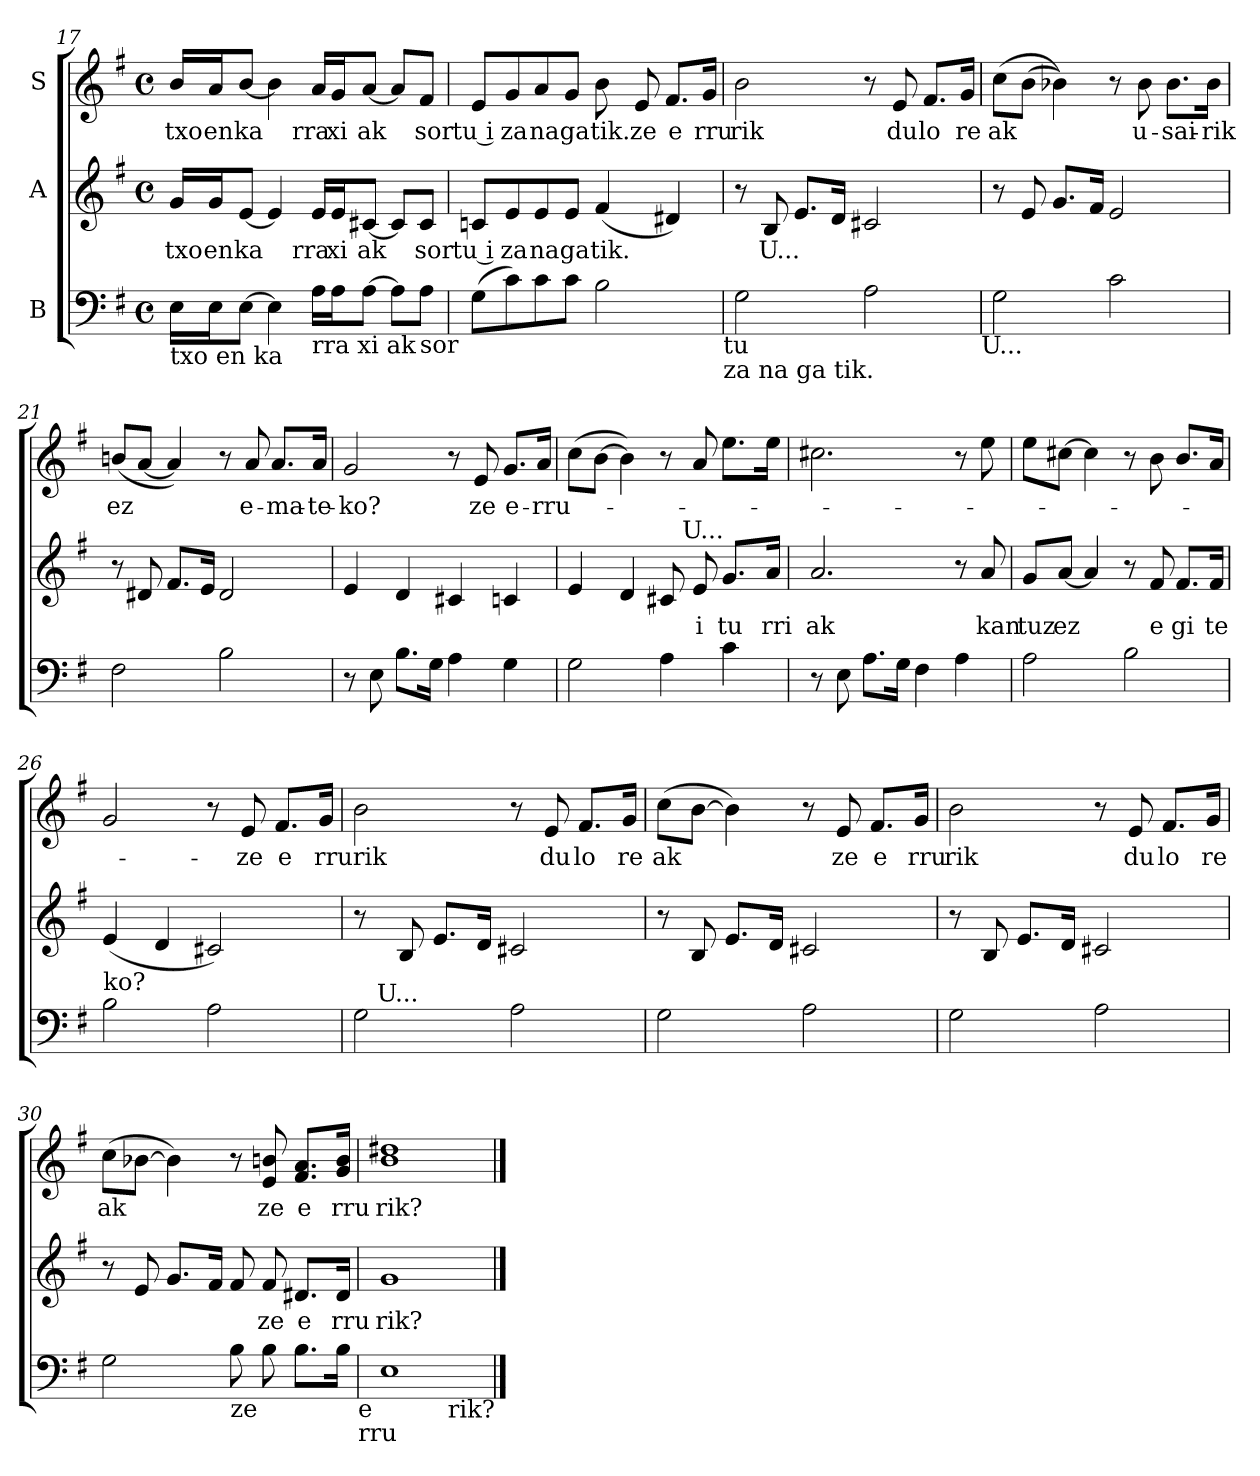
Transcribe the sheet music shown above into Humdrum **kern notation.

**kern	**kern	**text	**kern	**text
*part3	*part2	*part2	*part1	*part1
*staff3	*staff2	*staff2	*staff1	*staff1
*I"B	*I"A	*	*I"S	*
*clefF4	*clefG2	*	*clefG2	*
*k[f#]	*k[f#]	*	*k[f#]	*
*G:	*G:	*	*G:	*
*M4/4	*M4/4	*	*M4/4	*
*met(c)	*met(c)	*	*met(c)	*
=17	=17	=17	=17	=17
!LO:TX:b:t=txo en ka	!	!	!	!
!	!	!LO:LY:b	!	!LO:LY:b
16E\LL	16g/LL	txo	16b/LL	txo
!	!	!LO:LY:b	!	!LO:LY:b
16E\J	16g/J	en	16a/J	en
!	!	!LO:LY:b	!	!LO:LY:b
[>8E\J	[<8e/J	ka	[>8b/J	ka
4E\]	4e/]	.	4b\]	.
!LO:TX:b:t=rra xi ak	!	!	!	!
!	!	!LO:LY:b	!	!LO:LY:b
16A\LL	16e/LL	rra	16a/LL	rra
!	!	!LO:LY:b	!	!LO:LY:b
16A\J	16e/J	xi	16g/J	xi
!	!	!LO:LY:b	!	!LO:LY:b
[>8A\J	[<8c#X/J	ak	[<8a/J	ak
8A\L]	8c#/L]	.	8a/L]	.
!LO:TX:b:t=sor	!	!	!	!
!	!	!LO:LY:b	!	!LO:LY:b
8A\J	8c#/J	sor	8f#/J	sor
!!LO:PB:g=z
=18	=18	=18	=18	=18
!	!	!LO:LY:b:rj	!	!LO:LY:b:rj
(>8G\L	8cni/L	tu i	8e/L	tu i
!	!	!LO:LY:b	!	!LO:LY:b
8c\)	8e/	za	8g/	za
!	!	!LO:LY:b	!	!LO:LY:b
8c\	8e/	na	8a/	na
!	!	!LO:LY:b	!	!LO:LY:b
8c\J	8e/J	ga	8g/J	ga
!	!	!LO:LY:b	!	!LO:LY:b
2B\	(<4f#/	tik.	8b\	tik.
!	!	!	!	!LO:LY:b
.	.	.	8e/	ze
!	!	!	!	!LO:LY:b
.	4d#X/)	.	8.f#/L	e
!	!	!	!	!LO:LY:b
.	.	.	16g/Jk	rru
!LO:TX:b:t=tu	!	!	!	!
!LO:TX:b:t=za na ga tik.	!	!	!	!
=19	=19	=19	=19	=19
!	!	!	!	!LO:LY:b
2G\	8r	.	2b\	rik
!	!	!LO:LY:b	!	!
.	8B/	U...	.	.
.	8.e/L	.	.	.
.	16d/Jk	.	.	.
2A\	2c#X/	.	8r	.
!	!	!	!	!LO:LY:b
.	.	.	8e/	du
!	!	!	!	!LO:LY:b
.	.	.	8.f#/L	lo
!	!	!	!	!LO:LY:b
.	.	.	16g/Jk	re
!LO:TX:b:t=U...	!	!	!	!
!!LO:LB:g=z
=20	=20	=20	=20	=20
!	!	!	!	!LO:LY:b
2G\	8r	.	(>8cc\L	ak
.	8e/	.	(>8b\J	.
.	8.g/L	.	4b-X\))	.
.	16f#/Jk	.	.	.
2c\	2e/	.	8r	.
!	!	!	!	!LO:LY:b
.	.	.	8b-\	u-
!	!	!	!	!LO:LY:b
.	.	.	8.b-\L	-sai-
!	!	!	!	!LO:LY:b
.	.	.	16b-\Jk	-rik
=21	=21	=21	=21	=21
!	!	!	!	!LO:LY:b
2F#\	8r	.	(<8bni/L	ez
.	8d#X/	.	[<8a/J	.
.	8.f#/L	.	4a/])	.
.	16e/Jk	.	.	.
2B\	2d#/	.	8r	.
!	!	!	!	!LO:LY:b
.	.	.	8a/	e-
!	!	!	!	!LO:LY:b
.	.	.	8.a/L	-ma-
!	!	!	!	!LO:LY:b
.	.	.	16a/Jk	-te-
=22	=22	=22	=22	=22
!	!	!	!	!LO:LY:b
8r	4e/	.	2g/	-ko?
8E\	.	.	.	.
8.B\L	4d/	.	.	.
16G\Jk	.	.	.	.
4A\	4c#X/	.	8r	.
!	!	!	!	!LO:LY:b
.	.	.	8e/	ze
!	!	!	!	!LO:LY:b
4G\	4cn/	.	8.g/L	e-
!	!	!	!	!LO:LY:b
.	.	.	16a/Jk	-rru-
!!LO:LB:g=z
=23	=23	=23	=23	=23
!	!LO:TX:a:t=rik	!	!	!
*	*^	*	*	*
2G\	4e/	2ryy	.	(>8cc\L	.
.	.	.	.	[>8b\J	.
.	4d/	.	.	4b\])	.
4A\	8c#X/	16.ryy	.	8r	.
!	!	!LO:TX:a:t=U...	!	!	!
.	.	4ryy	.	.	.
!	!	!	!LO:LY:b	!	!
.	8e/	.	i	8a/	.
!	!	!	!LO:LY:b	!	!
4c\	8.g/L	.	tu	8.ee\L	.
.	.	8ryy	.	.	.
!	!	!	!LO:LY:b	!	!
.	16a/Jk	.	rri	16ee\Jk	.
.	.	32ryy	.	.	.
=24	=24	=24	=24	=24	=24
!	!	!	!LO:LY:b	!	!
*	*v	*v	*	*	*
8r	2.a/	ak	2.cc#X\	.
8E\	.	.	.	.
8.A\L	.	.	.	.
16G\Jk	.	.	.	.
4F#\	.	.	.	.
4A\	8r	.	8r	.
!	!	!LO:LY:b	!	!
.	8a/	kan	8ee\	.
=25	=25	=25	=25	=25
!	!	!LO:LY:b	!	!
2A\	8g/L	tuz	8ee\L	.
!	!	!LO:LY:b	!	!
.	[<8a/J	ez	[>8cc#X\J	.
.	4a/]	.	4cc#\]	.
2B\	8r	.	8r	.
!	!	!LO:LY:b	!	!
.	8f#/	e	8b\	.
!	!	!LO:LY:b	!	!
.	8.f#/L	gi	8.b/L	.
!	!	!LO:LY:b	!	!
.	16f#/Jk	te	16a/Jk	.
!!LO:PB:g=z
=26	=26	=26	=26	=26
!LO:TX:a:t=ko?	!	!	!	!
2B\	(<4e/	.	2g/	.
.	4d/	.	.	.
2A\	2c#X/)	.	8r	.
!	!	!	!	!LO:LY:b
.	.	.	8e/	-ze
!	!	!	!	!LO:LY:b
.	.	.	8.f#/L	e
!	!	!	!	!LO:LY:b
.	.	.	16g/Jk	rrurik
=27	=27	=27	=27	=27
*^	*	*	*	*
2G\	16ryy	8r	.	2b\	.
!	!LO:TX:a:t=U...	!	!	!	!
.	2...ryy	.	.	.	.
.	.	8B/	.	.	.
.	.	8.e/L	.	.	.
.	.	16d/Jk	.	.	.
2A\	.	2c#X/	.	8r	.
!	!	!	!	!	!LO:LY:b
.	.	.	.	8e/	du
!	!	!	!	!	!LO:LY:b
.	.	.	.	8.f#/L	lo
!	!	!	!	!	!LO:LY:b
.	.	.	.	16g/Jk	re
=28	=28	=28	=28	=28	=28
!	!	!	!	!	!LO:LY:b
*v	*v	*	*	*	*
2G\	8r	.	(>8cc\L	ak
.	8B/	.	[>8b\J	.
.	8.e/L	.	4b\])	.
.	16d/Jk	.	.	.
2A\	2c#X/	.	8r	.
!	!	!	!	!LO:LY:b
.	.	.	8e/	ze
!	!	!	!	!LO:LY:b
.	.	.	8.f#/L	e
!	!	!	!	!LO:LY:b
.	.	.	16g/Jk	rru
!!LO:LB:g=z
=29	=29	=29	=29	=29
!	!	!	!	!LO:LY:b
2G\	8r	.	2b\	rik
.	8B/	.	.	.
.	8.e/L	.	.	.
.	16d/Jk	.	.	.
2A\	2c#X/	.	8r	.
!	!	!	!	!LO:LY:b
.	.	.	8e/	du
!	!	!	!	!LO:LY:b
.	.	.	8.f#/L	lo
!	!	!	!	!LO:LY:b
.	.	.	16g/Jk	re
=30	=30	=30	=30	=30
!	!	!	!	!LO:LY:b
2G\	8r	.	(>8cc\L	ak
.	8e/	.	[>8b-X\J	.
.	8.g/L	.	4b-\])	.
.	16f#/Jk	.	.	.
!LO:TX:b:t=ze	!	!	!	!
8B\	8f#/	.	8r	.
!	!	!LO:LY:b	!	!LO:LY:b
8B\	8f#/	ze	8e/ 8bn/	ze
!	!	!LO:LY:b	!	!LO:LY:b
8.B\L	8.d#X/L	e	8.f#/ 8.a/L	e
!	!	!LO:LY:b	!	!LO:LY:b
16B\Jk	16d#/Jk	rru	16g/ 16b/Jk	rru
!LO:TX:b:t=e	!	!	!	!
!LO:TX:b:t=rru	!	!	!	!
=31	=31	=31	=31	=31
!	!	!LO:LY:b	!	!LO:LY:b
1E	1g	rik?	1b 1dd#X	rik?
!LO:TX:b:t=rik?	!	!	!	!
==	==	==	==	==
*-	*-	*-	*-	*-
